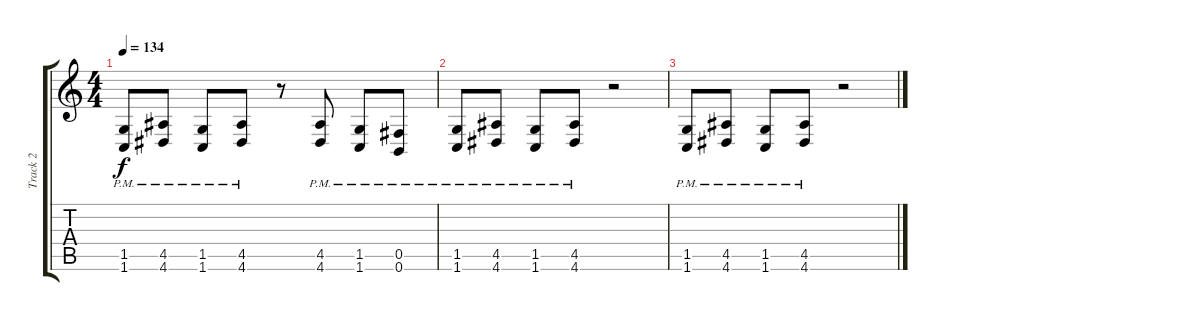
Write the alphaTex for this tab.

\track ("Track 2" "Track 2") {instrument distortionguitar}
\staff {score tabs}
\tuning (Db4 Ab3 E3 B2 Gb2 B1) {hide}
\ts (4 4)
\tempo 134
\clef g2
\ks c
(1.5{pm} 1.6{pm}).8{dy f} (4.5{pm} 4.6{pm}).8 (1.5{pm} 1.6{pm}).8 (4.5{pm} 4.6{pm}).8 r.8 (4.5{pm} 4.6{pm}).8 (1.5{pm} 1.6{pm}).8 (0.5{pm} 0.6{pm}).8 |
(1.5{pm} 1.6{pm}).8 (4.5{pm} 4.6{pm}).8 (1.5{pm} 1.6{pm}).8 (4.5{pm} 4.6{pm}).8 r.2 |
(1.5{pm} 1.6{pm}).8 (4.5{pm} 4.6{pm}).8 (1.5{pm} 1.6{pm}).8 (4.5{pm} 4.6{pm}).8 r.2
